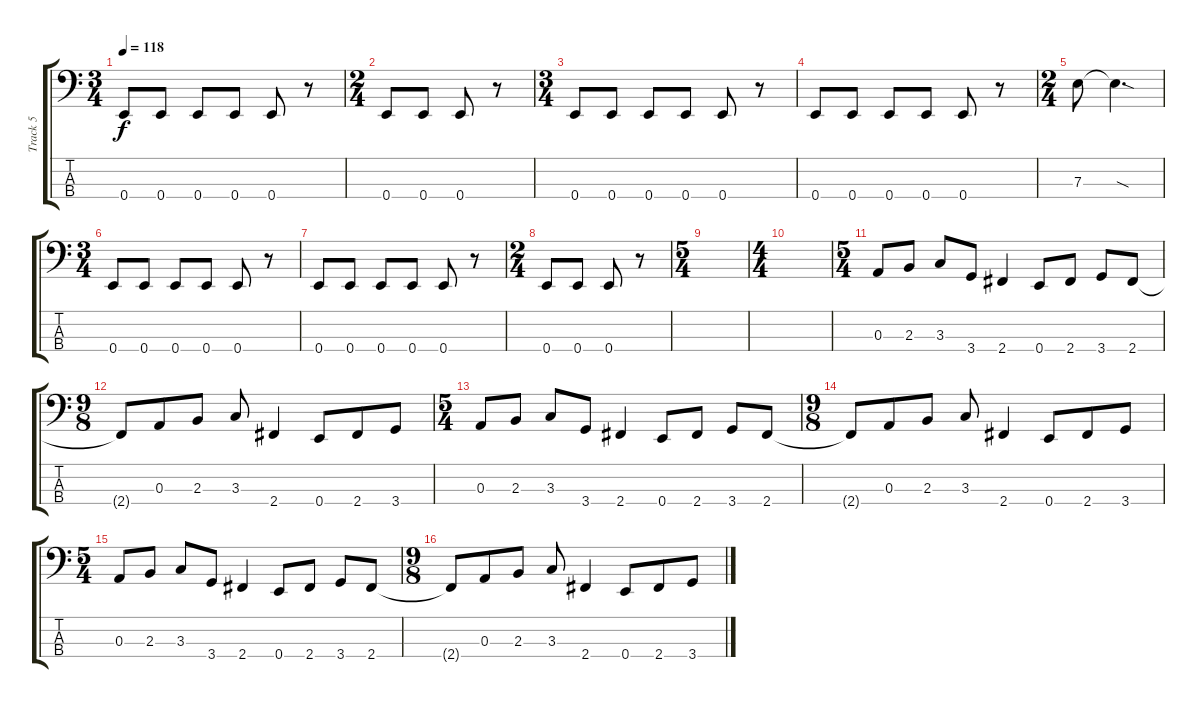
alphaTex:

\track ("Track 5" "Track 5") {instrument electricbassfinger}
\staff {score tabs}
\tuning (G2 D2 A1 E1) {hide}
\ts (3 4)
\tempo 118
\clef f4
\ks c
0.4.8{dy f} 0.4.8 0.4.8 0.4.8 0.4.8 r.8 |
\ts (2 4)
0.4.8 0.4.8 0.4.8 r.8 |
\ts (3 4)
0.4.8 0.4.8 0.4.8 0.4.8 0.4.8 r.8 |
0.4.8 0.4.8 0.4.8 0.4.8 0.4.8 r.8 |
\ts (2 4)
7.3.8 7.3{sod t}.4{d} |
\ts (3 4)
0.4.8 0.4.8 0.4.8 0.4.8 0.4.8 r.8 |
0.4.8 0.4.8 0.4.8 0.4.8 0.4.8 r.8 |
\ts (2 4)
0.4.8 0.4.8 0.4.8 r.8 |
\ts (5 4)
|
\ts (4 4)
|
\ts (5 4)
0.3.8 2.3.8 3.3.8 3.4.8 2.4.4 0.4.8 2.4.8 3.4.8 2.4.8 |
\ts (9 8)
2.4{t}.8 0.3.8 2.3.8 3.3.8 2.4.4 0.4.8 2.4.8 3.4.8 |
\ts (5 4)
0.3.8 2.3.8 3.3.8 3.4.8 2.4.4 0.4.8 2.4.8 3.4.8 2.4.8 |
\ts (9 8)
2.4{t}.8 0.3.8 2.3.8 3.3.8 2.4.4 0.4.8 2.4.8 3.4.8 |
\ts (5 4)
0.3.8 2.3.8 3.3.8 3.4.8 2.4.4 0.4.8 2.4.8 3.4.8 2.4.8 |
\ts (9 8)
2.4{t}.8 0.3.8 2.3.8 3.3.8 2.4.4 0.4.8 2.4.8 3.4.8
